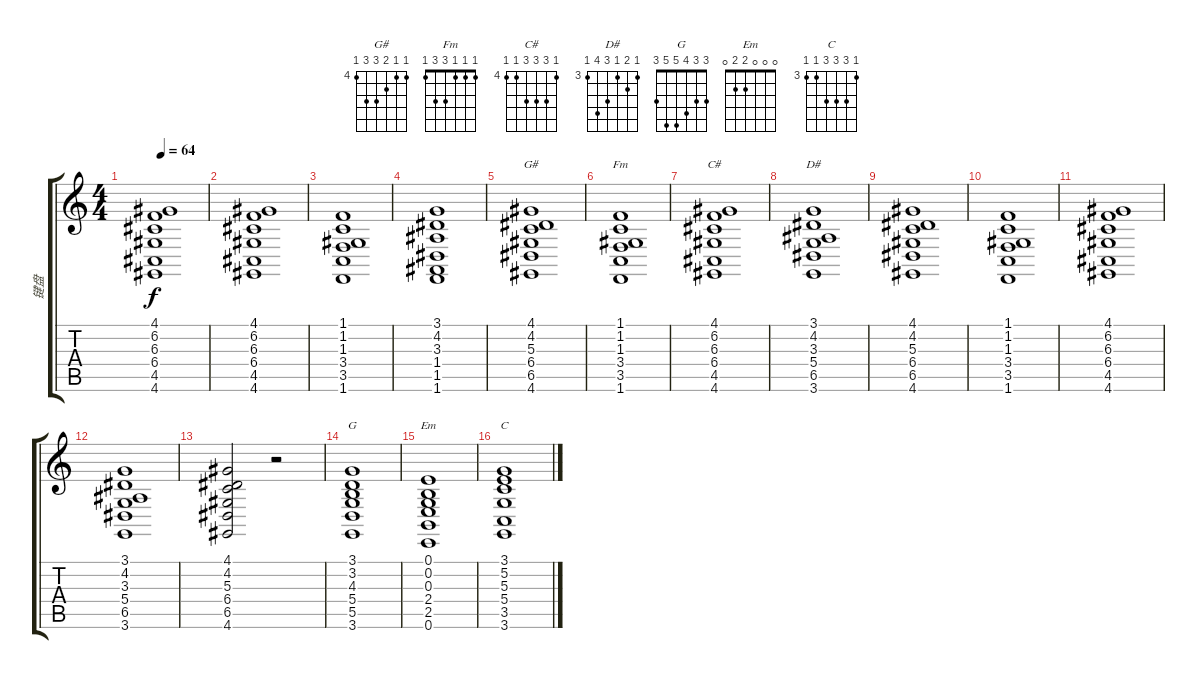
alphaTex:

\track ("键盘" "键盘") {instrument stringensemble1}
\staff {score tabs}
\tuning (E4 B3 G3 D3 A2 E2) {hide}
\chord ("G#" 4 4 5 6 6 4) {firstfret 4}
\chord ("Fm" 1 1 1 3 3 1)
\chord ("C#" 4 6 6 6 4 4) {firstfret 4}
\chord ("D#" 3 4 3 5 6 3) {firstfret 3}
\chord ("G" 3 3 4 5 5 3)
\chord ("Em" 0 0 0 2 2 0)
\chord ("C" 3 5 5 5 3 3) {firstfret 3}
\ts (4 4)
\tempo 64
\clef g2
\ks c
(4.1 6.2 6.3 6.4 4.5 4.6).1{dy f} |
(4.1 6.2 6.3 6.4 4.5 4.6).1 |
(1.1 1.2 1.3 3.4 3.5 1.6).1 |
(3.1 4.2 3.3 1.4 1.5 1.6).1 |
(4.1 4.2 5.3 6.4 6.5 4.6).1{ch "G#"} |
(1.1 1.2 1.3 3.4 3.5 1.6).1{ch "Fm"} |
(4.1 6.2 6.3 6.4 4.5 4.6).1{ch "C#"} |
(3.1 4.2 3.3 5.4 6.5 3.6).1{ch "D#"} |
(4.1 4.2 5.3 6.4 6.5 4.6).1 |
(1.1 1.2 1.3 3.4 3.5 1.6).1 |
(4.1 6.2 6.3 6.4 4.5 4.6).1 |
(3.1 4.2 3.3 5.4 6.5 3.6).1 |
(4.1 4.2 5.3 6.4 6.5 4.6).2 r.2 |
(3.1 3.2 4.3 5.4 5.5 3.6).1{ch "G"} |
(0.1 0.2 0.3 2.4 2.5 0.6).1{ch "Em"} |
(3.1 5.2 5.3 5.4 3.5 3.6).1{ch "C"}
